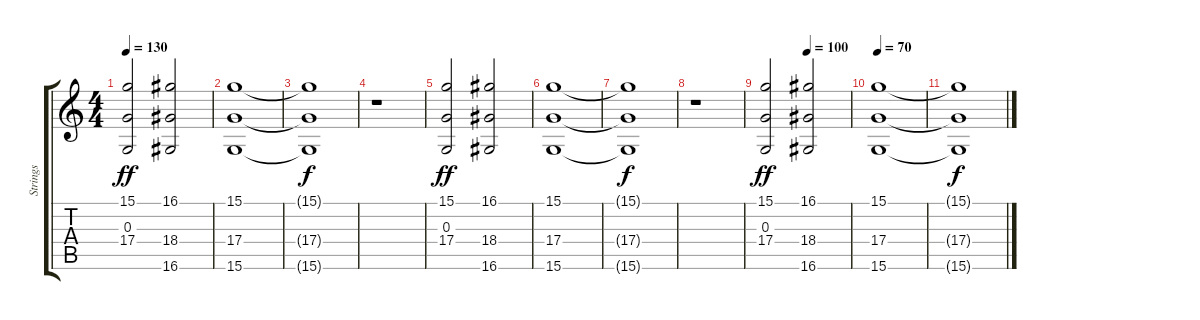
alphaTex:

\track ("Strings" "Strings") {instrument stringensemble1}
\staff {score tabs}
\tuning (E4 B3 G3 D3 A2 E2) {hide}
\ts (4 4)
\tempo 130
\clef g2
\ks c
(15.1 0.3 17.4).2{dy ff} (16.1 18.4 16.6).2 |
(15.1 17.4 15.6).1 |
(15.1{t} 17.4{t} 15.6{t}).1{dy f} |
r.1 |
(15.1 0.3 17.4).2{dy ff} (16.1 18.4 16.6).2 |
(15.1 17.4 15.6).1 |
(15.1{t} 17.4{t} 15.6{t}).1{dy f} |
r.1 |
\tempo (100 0.5)
(15.1 0.3 17.4).2{dy ff} (16.1 18.4 16.6).2 |
\tempo 70
(15.1 17.4 15.6).1 |
(15.1{t} 17.4{t} 15.6{t}).1{dy f}
